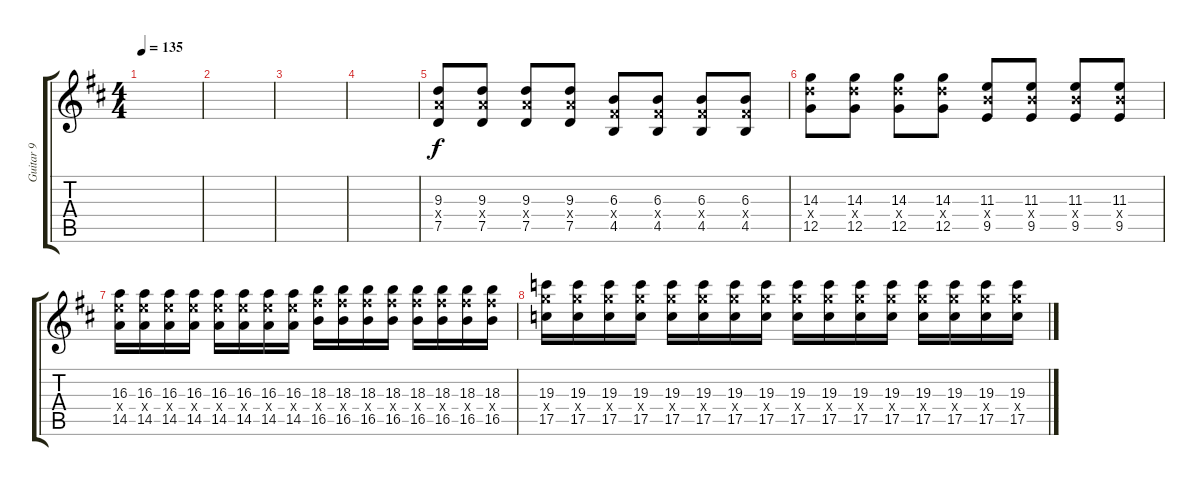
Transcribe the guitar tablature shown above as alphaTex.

\track ("Guitar 9" "Guitar 9") {instrument distortionguitar}
\staff {score tabs}
\tuning (D4 A3 F3 C3 G2 D2) {hide}
\ts (4 4)
\tempo 135
\clef g2
\ks d
|
|
|
|
(9.3 9.4{x} 7.5).8 (9.3 9.4{x} 7.5).8 (9.3 9.4{x} 7.5).8 (9.3 9.4{x} 7.5).8 (6.3 6.4{x} 4.5).8 (6.3 6.4{x} 4.5).8 (6.3 6.4{x} 4.5).8 (6.3 6.4{x} 4.5).8 |
(14.3 14.4{x} 12.5).8 (14.3 14.4{x} 12.5).8 (14.3 14.4{x} 12.5).8 (14.3 14.4{x} 12.5).8 (11.3 11.4{x} 9.5).8 (11.3 11.4{x} 9.5).8 (11.3 11.4{x} 9.5).8 (11.3 11.4{x} 9.5).8 |
(16.3 16.4{x} 14.5).16 (16.3 16.4{x} 14.5).16 (16.3 16.4{x} 14.5).16 (16.3 16.4{x} 14.5).16 (16.3 16.4{x} 14.5).16 (16.3 16.4{x} 14.5).16 (16.3 16.4{x} 14.5).16 (16.3 16.4{x} 14.5).16 (18.3 18.4{x} 16.5).16 (18.3 18.4{x} 16.5).16 (18.3 18.4{x} 16.5).16 (18.3 18.4{x} 16.5).16 (18.3 18.4{x} 16.5).16 (18.3 18.4{x} 16.5).16 (18.3 18.4{x} 16.5).16 (18.3 18.4{x} 16.5).16 |
(19.3 19.4{x} 17.5).16 (19.3 19.4{x} 17.5).16 (19.3 19.4{x} 17.5).16 (19.3 19.4{x} 17.5).16 (19.3 19.4{x} 17.5).16 (19.3 19.4{x} 17.5).16 (19.3 19.4{x} 17.5).16 (19.3 19.4{x} 17.5).16 (19.3 19.4{x} 17.5).16 (19.3 19.4{x} 17.5).16 (19.3 19.4{x} 17.5).16 (19.3 19.4{x} 17.5).16 (19.3 19.4{x} 17.5).16 (19.3 19.4{x} 17.5).16 (19.3 19.4{x} 17.5).16 (19.3 19.4{x} 17.5).16
